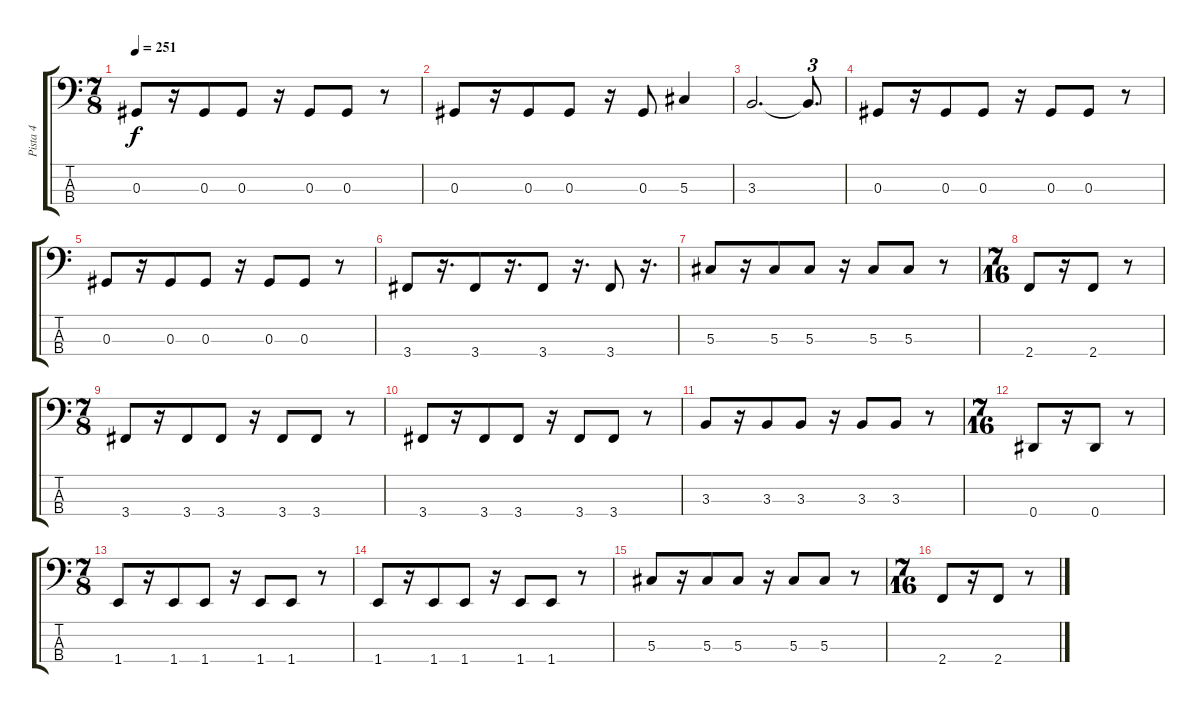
\track ("Pista 4" "Pista 4") {instrument electricbassfinger}
\staff {score tabs}
\tuning (Gb2 Db2 Ab1 Eb1) {hide}
\ts (7 8)
\tempo 251
\clef f4
\ks c
0.3.8{dy f} r.16 0.3.8 0.3.8 r.16 0.3.8 0.3.8 r.8 |
0.3.8 r.16 0.3.8 0.3.8 r.16 0.3.8 5.3.4 |
3.3.2{d} 3.3{t}.8{d tu (3 2)} |
0.3.8 r.16 0.3.8 0.3.8 r.16 0.3.8 0.3.8 r.8 |
0.3.8 r.16 0.3.8 0.3.8 r.16 0.3.8 0.3.8 r.8 |
3.4.8 r.16{d} 3.4.8 r.16{d} 3.4.8 r.16{d} 3.4.8 r.16{d} |
5.3.8 r.16 5.3.8 5.3.8 r.16 5.3.8 5.3.8 r.8 |
\ts (7 16)
2.4.8 r.16 2.4.8 r.8 |
\ts (7 8)
3.4.8 r.16 3.4.8 3.4.8 r.16 3.4.8 3.4.8 r.8 |
3.4.8 r.16 3.4.8 3.4.8 r.16 3.4.8 3.4.8 r.8 |
3.3.8 r.16 3.3.8 3.3.8 r.16 3.3.8 3.3.8 r.8 |
\ts (7 16)
0.4.8 r.16 0.4.8 r.8 |
\ts (7 8)
1.4.8 r.16 1.4.8 1.4.8 r.16 1.4.8 1.4.8 r.8 |
1.4.8 r.16 1.4.8 1.4.8 r.16 1.4.8 1.4.8 r.8 |
5.3.8 r.16 5.3.8 5.3.8 r.16 5.3.8 5.3.8 r.8 |
\ts (7 16)
2.4.8 r.16 2.4.8 r.8
